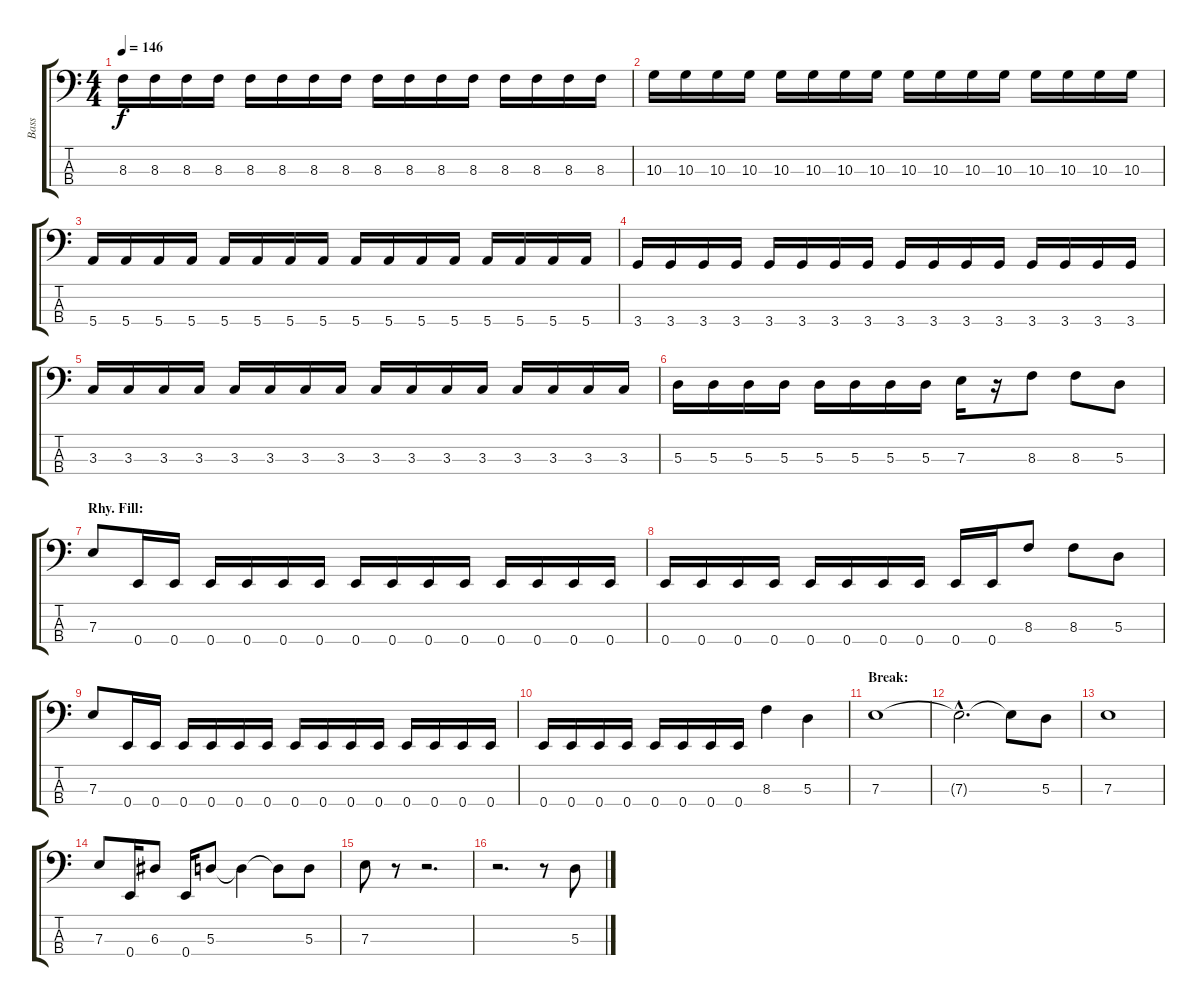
\track ("Bass" "Bass") {instrument electricbasspick}
\staff {score tabs}
\tuning (G2 D2 A1 E1) {hide}
\ts (4 4)
\tempo 146
\clef f4
\ks c
8.3.16{dy f} 8.3.16 8.3.16 8.3.16 8.3.16 8.3.16 8.3.16 8.3.16 8.3.16 8.3.16 8.3.16 8.3.16 8.3.16 8.3.16 8.3.16 8.3.16 |
10.3.16 10.3.16 10.3.16 10.3.16 10.3.16 10.3.16 10.3.16 10.3.16 10.3.16 10.3.16 10.3.16 10.3.16 10.3.16 10.3.16 10.3.16 10.3.16 |
5.4.16 5.4.16 5.4.16 5.4.16 5.4.16 5.4.16 5.4.16 5.4.16 5.4.16 5.4.16 5.4.16 5.4.16 5.4.16 5.4.16 5.4.16 5.4.16 |
3.4.16 3.4.16 3.4.16 3.4.16 3.4.16 3.4.16 3.4.16 3.4.16 3.4.16 3.4.16 3.4.16 3.4.16 3.4.16 3.4.16 3.4.16 3.4.16 |
3.3.16 3.3.16 3.3.16 3.3.16 3.3.16 3.3.16 3.3.16 3.3.16 3.3.16 3.3.16 3.3.16 3.3.16 3.3.16 3.3.16 3.3.16 3.3.16 |
5.3.16 5.3.16 5.3.16 5.3.16 5.3.16 5.3.16 5.3.16 5.3.16 7.3.16 r.16 8.3.8 8.3.8 5.3.8 |
\section ("" "Rhy. Fill:")
7.3.8 0.4.16 0.4.16 0.4.16 0.4.16 0.4.16 0.4.16 0.4.16 0.4.16 0.4.16 0.4.16 0.4.16 0.4.16 0.4.16 0.4.16 |
0.4.16 0.4.16 0.4.16 0.4.16 0.4.16 0.4.16 0.4.16 0.4.16 0.4.16 0.4.16 8.3.8 8.3.8 5.3.8 |
7.3.8 0.4.16 0.4.16 0.4.16 0.4.16 0.4.16 0.4.16 0.4.16 0.4.16 0.4.16 0.4.16 0.4.16 0.4.16 0.4.16 0.4.16 |
0.4.16 0.4.16 0.4.16 0.4.16 0.4.16 0.4.16 0.4.16 0.4.16 8.3.4 5.3.4 |
\section ("" "Break:")
7.3.1 |
7.3{hac t}.2{d} 7.3{t}.8 5.3.8 |
7.3.1 |
7.3.8 0.4.16 6.3.8 0.4.16 5.3.8 5.3{t}.4 5.3{t}.8 5.3.8 |
7.3.8 r.8 r.2{d} |
r.2{d} r.8 5.3.8
